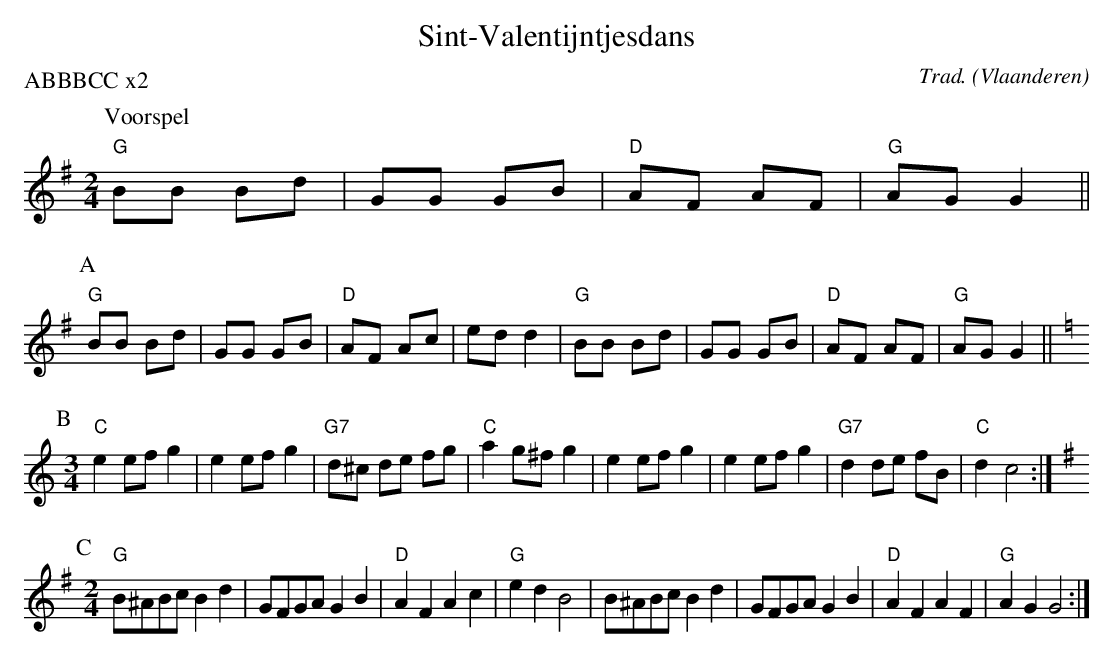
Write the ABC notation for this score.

X:1
T:Sint-Valentijntjesdans
C:Trad.
O:Vlaanderen
P:ABBBCC x2
L:1/8
M:2/4
K:G
P:Voorspel
"G"BB Bd | GG GB | "D"AF AF | "G"AG G2 ||
P:A
"G"BB Bd | GG GB | "D"AF Ac | ed d2 | "G"BB Bd | GG GB | "D"AF AF | "G"AG G2 ||
P:B
K:C
M:3/4
"C"e2 ef g2 | e2 ef g2 | "G7"d^c de fg | "C"a2 g^f g2 | e2 ef g2 | e2 ef g2 | "G7"d2 de fB | "C"d2 c4 :|]
P:C
K:G
M:2/4
"G"B^ABc B2d2 | GFGA G2B2 | "D"A2F2 A2c2 | "G"e2d2 B4 | B^ABc B2d2 | GFGA G2B2 | "D"A2F2 A2F2 | "G"A2G2 G4 :|]
